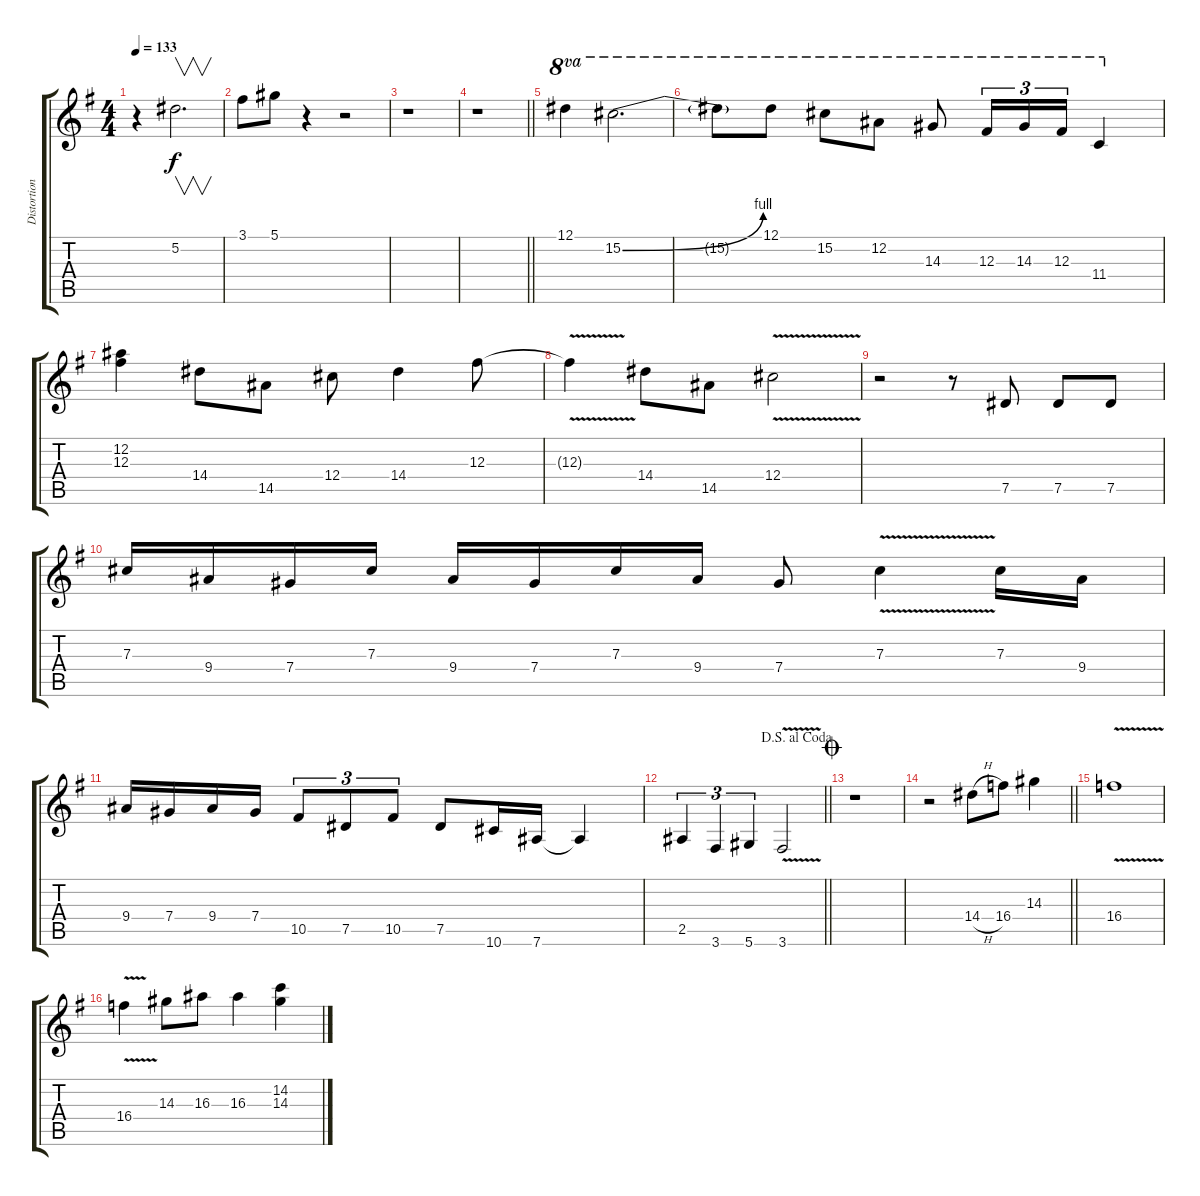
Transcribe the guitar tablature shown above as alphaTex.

\track ("Distortion" "Distortion") {instrument distortionguitar}
\staff {score tabs}
\tuning (Eb4 Bb3 Gb3 Db3 Ab2 Eb2) {hide}
\ts (4 4)
\tempo 133
\clef g2
\ks g
r.4{dy f} 5.2.2{v d} |
3.1.8 5.1.8 r.4 r.2 |
r.1 |
\barLineRight lightlight
r.1 |
\section ("" " ")
12.1.4{ot 8va} 15.2{be (bend 0 0 60 4)}.2{d ot 8va} |
15.2{t}.8{ot 8va} 12.1.8{ot 8va} 15.2.8{ot 8va} 12.2.8{ot 8va} 14.3.8{ot 8va} 12.3.16{tu (3 2) ot 8va} 14.3.16{tu (3 2) ot 8va} 12.3.16{tu (3 2) ot 8va} 11.4.4{ot 8va} |
(12.2 12.3).4 14.4.8 14.5.8 12.4.8 14.4.4 12.3.8 |
12.3{v t}.4 14.4.8 14.5.8 12.4{v}.2 |
r.2 r.8 7.5.8 7.5.8 7.5.8 |
7.3.16 9.4.16 7.4.16 7.3.16 9.4.16 7.4.16 7.3.16 9.4.16 7.4.8 7.3{v}.4 7.3.16 9.4.16 |
9.4.16 7.4.16 9.4.16 7.4.16 10.5.8{tu (3 2)} 7.5.8{tu (3 2)} 10.5.8{tu (3 2)} 7.5.8 10.6.16 7.6.16 7.6{t}.4 |
\jump dalsegnoalcoda
\barLineRight lightlight
2.5.4{tu (3 2)} 3.6.4{tu (3 2)} 5.6.4{tu (3 2)} 3.6{v}.2 |
\jump coda
r.1 |
\barLineRight lightlight
r.2 14.4{h}.8 16.4.8 14.3.4 |
\section ("" " ")
16.4{v}.1 |
16.4{v}.4 14.3.8 16.3.8 16.3.4 (14.2 14.3).4
